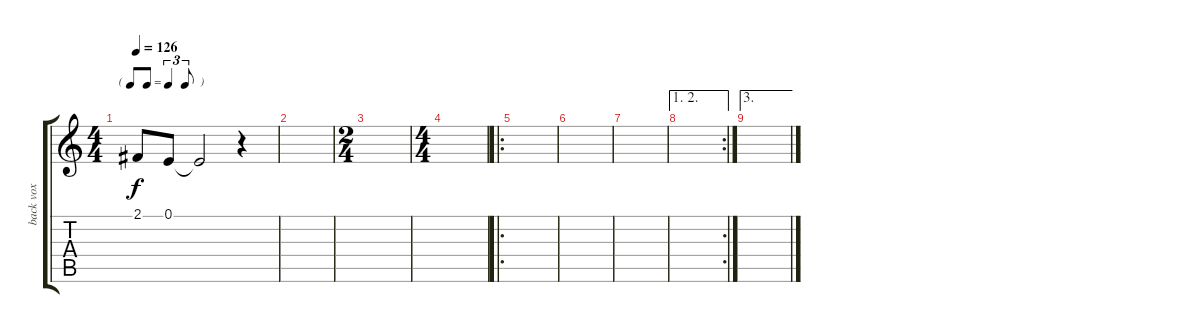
\track ("back vox" "back vox") {instrument tenorsax}
\staff {score tabs}
\tuning (E4 B3 G3 D3 A2 E2) {hide}
\ts (4 4)
\tf triplet8th
\tempo 126
\clef g2
\ks c
2.1{t}.8{dy f} 0.1.8 0.1{t}.2 r.4 |
|
\ts (2 4)
|
\ts (4 4)
|
\ro
|
|
|
\ae (1 2)
\rc 2
|
\ae 3
